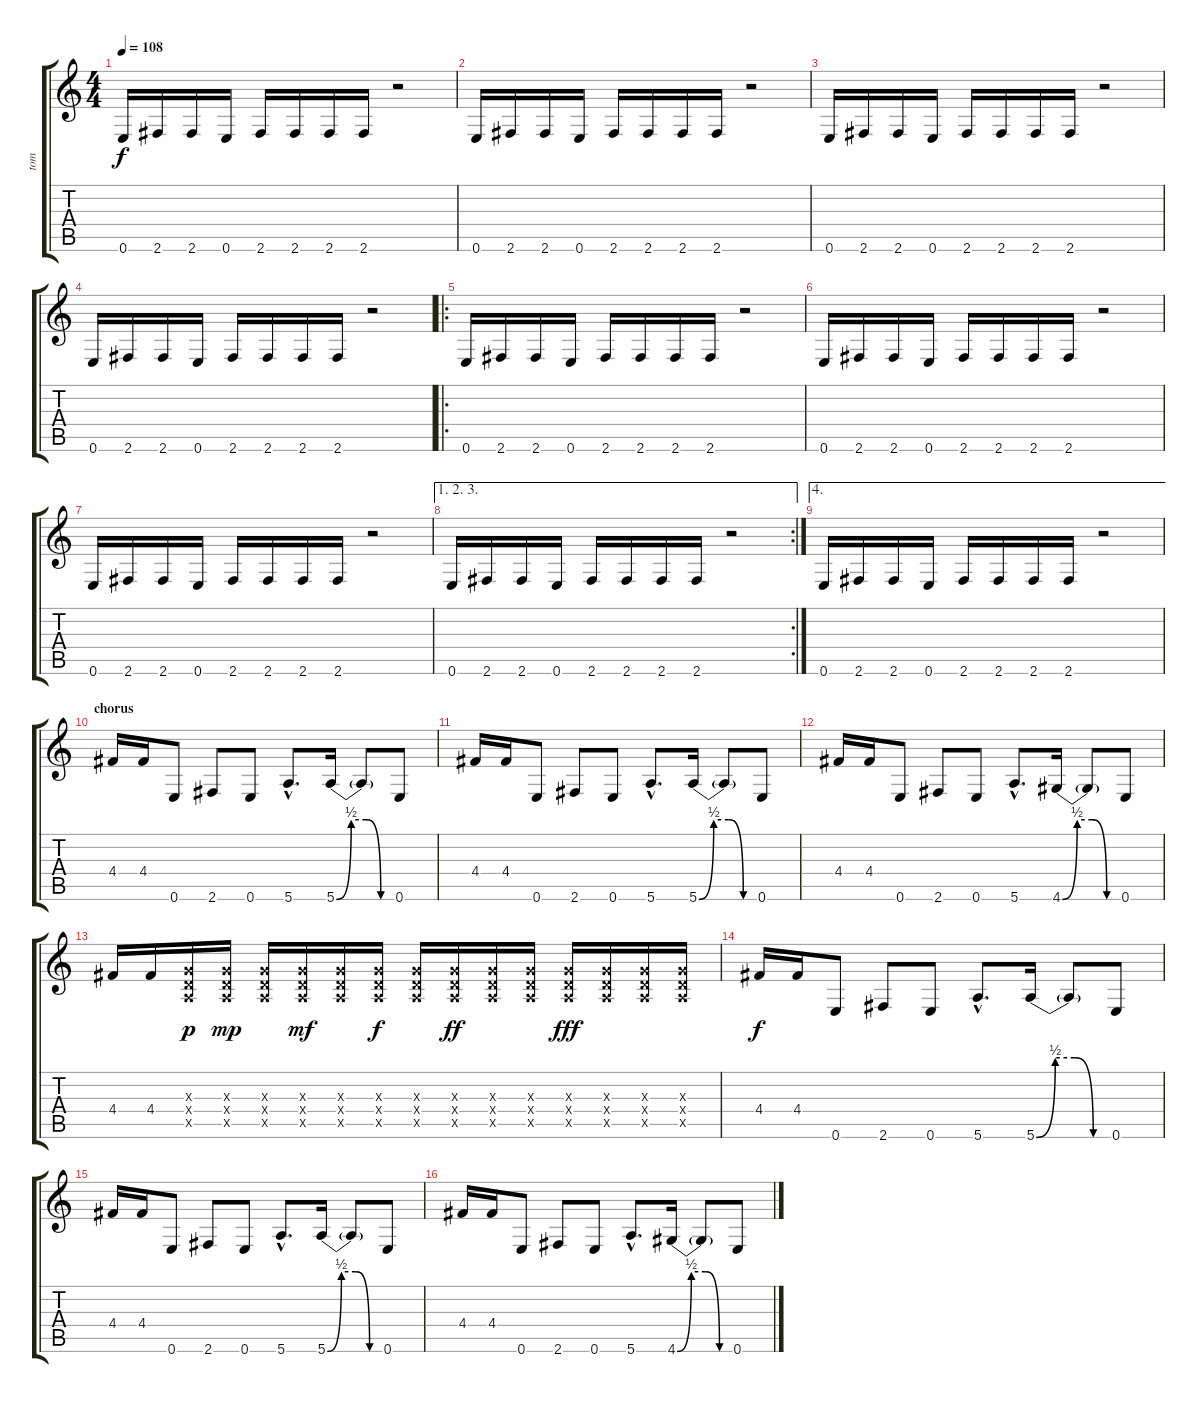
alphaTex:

\track ("tom" "tom") {instrument distortionguitar}
\staff {score tabs}
\tuning (E4 B3 G3 D3 A2 E2) {hide}
\ts (4 4)
\tempo 108
\clef g2
\ks c
0.6.16{dy f} 2.6.16 2.6.16 0.6.16 2.6.16 2.6.16 2.6.16 2.6.16 r.2 |
0.6.16 2.6.16 2.6.16 0.6.16 2.6.16 2.6.16 2.6.16 2.6.16 r.2 |
0.6.16 2.6.16 2.6.16 0.6.16 2.6.16 2.6.16 2.6.16 2.6.16 r.2 |
0.6.16 2.6.16 2.6.16 0.6.16 2.6.16 2.6.16 2.6.16 2.6.16 r.2 |
\ro
0.6.16 2.6.16 2.6.16 0.6.16 2.6.16 2.6.16 2.6.16 2.6.16 r.2 |
0.6.16 2.6.16 2.6.16 0.6.16 2.6.16 2.6.16 2.6.16 2.6.16 r.2 |
0.6.16 2.6.16 2.6.16 0.6.16 2.6.16 2.6.16 2.6.16 2.6.16 r.2 |
\ae (1 2 3)
\rc 2
0.6.16 2.6.16 2.6.16 0.6.16 2.6.16 2.6.16 2.6.16 2.6.16 r.2 |
\ae 4
0.6.16 2.6.16 2.6.16 0.6.16 2.6.16 2.6.16 2.6.16 2.6.16 r.2 |
\section ("" "chorus")
4.4.16 4.4.16 0.6.8 2.6.8 0.6.8 5.6{hac}.8{d} 5.6{be (custom 0 0 15 2 30 2 45 0 60 0)}.16 5.6{t}.8 0.6.8 |
4.4.16 4.4.16 0.6.8 2.6.8 0.6.8 5.6{hac}.8{d} 5.6{be (custom 0 0 15 2 30 2 45 0 60 0)}.16 5.6{t}.8 0.6.8 |
4.4.16 4.4.16 0.6.8 2.6.8 0.6.8 5.6{hac}.8{d} 4.6{be (custom 0 0 15 2 30 2 45 0 60 0)}.16 4.6{t}.8 0.6.8 |
4.4.16 4.4.16 (0.3{x} 0.4{x} 0.5{x}).16{dy p} (0.3{x} 0.4{x} 0.5{x}).16{dy mp} (0.3{x} 0.4{x} 0.5{x}).16 (0.3{x} 0.4{x} 0.5{x}).16{dy mf} (0.3{x} 0.4{x} 0.5{x}).16 (0.3{x} 0.4{x} 0.5{x}).16{dy f} (0.3{x} 0.4{x} 0.5{x}).16 (0.3{x} 0.4{x} 0.5{x}).16{dy ff} (0.3{x} 0.4{x} 0.5{x}).16 (0.3{x} 0.4{x} 0.5{x}).16 (0.3{x} 0.4{x} 0.5{x}).16{dy fff} (0.3{x} 0.4{x} 0.5{x}).16 (0.3{x} 0.4{x} 0.5{x}).16 (0.3{x} 0.4{x} 0.5{x}).16 |
4.4.16{dy f} 4.4.16 0.6.8 2.6.8 0.6.8 5.6{hac}.8{d} 5.6{be (custom 0 0 15 2 30 2 45 0 60 0)}.16 5.6{t}.8 0.6.8 |
4.4.16 4.4.16 0.6.8 2.6.8 0.6.8 5.6{hac}.8{d} 5.6{be (custom 0 0 15 2 30 2 45 0 60 0)}.16 5.6{t}.8 0.6.8 |
4.4.16 4.4.16 0.6.8 2.6.8 0.6.8 5.6{hac}.8{d} 4.6{be (custom 0 0 15 2 30 2 45 0 60 0)}.16 4.6{t}.8 0.6.8
